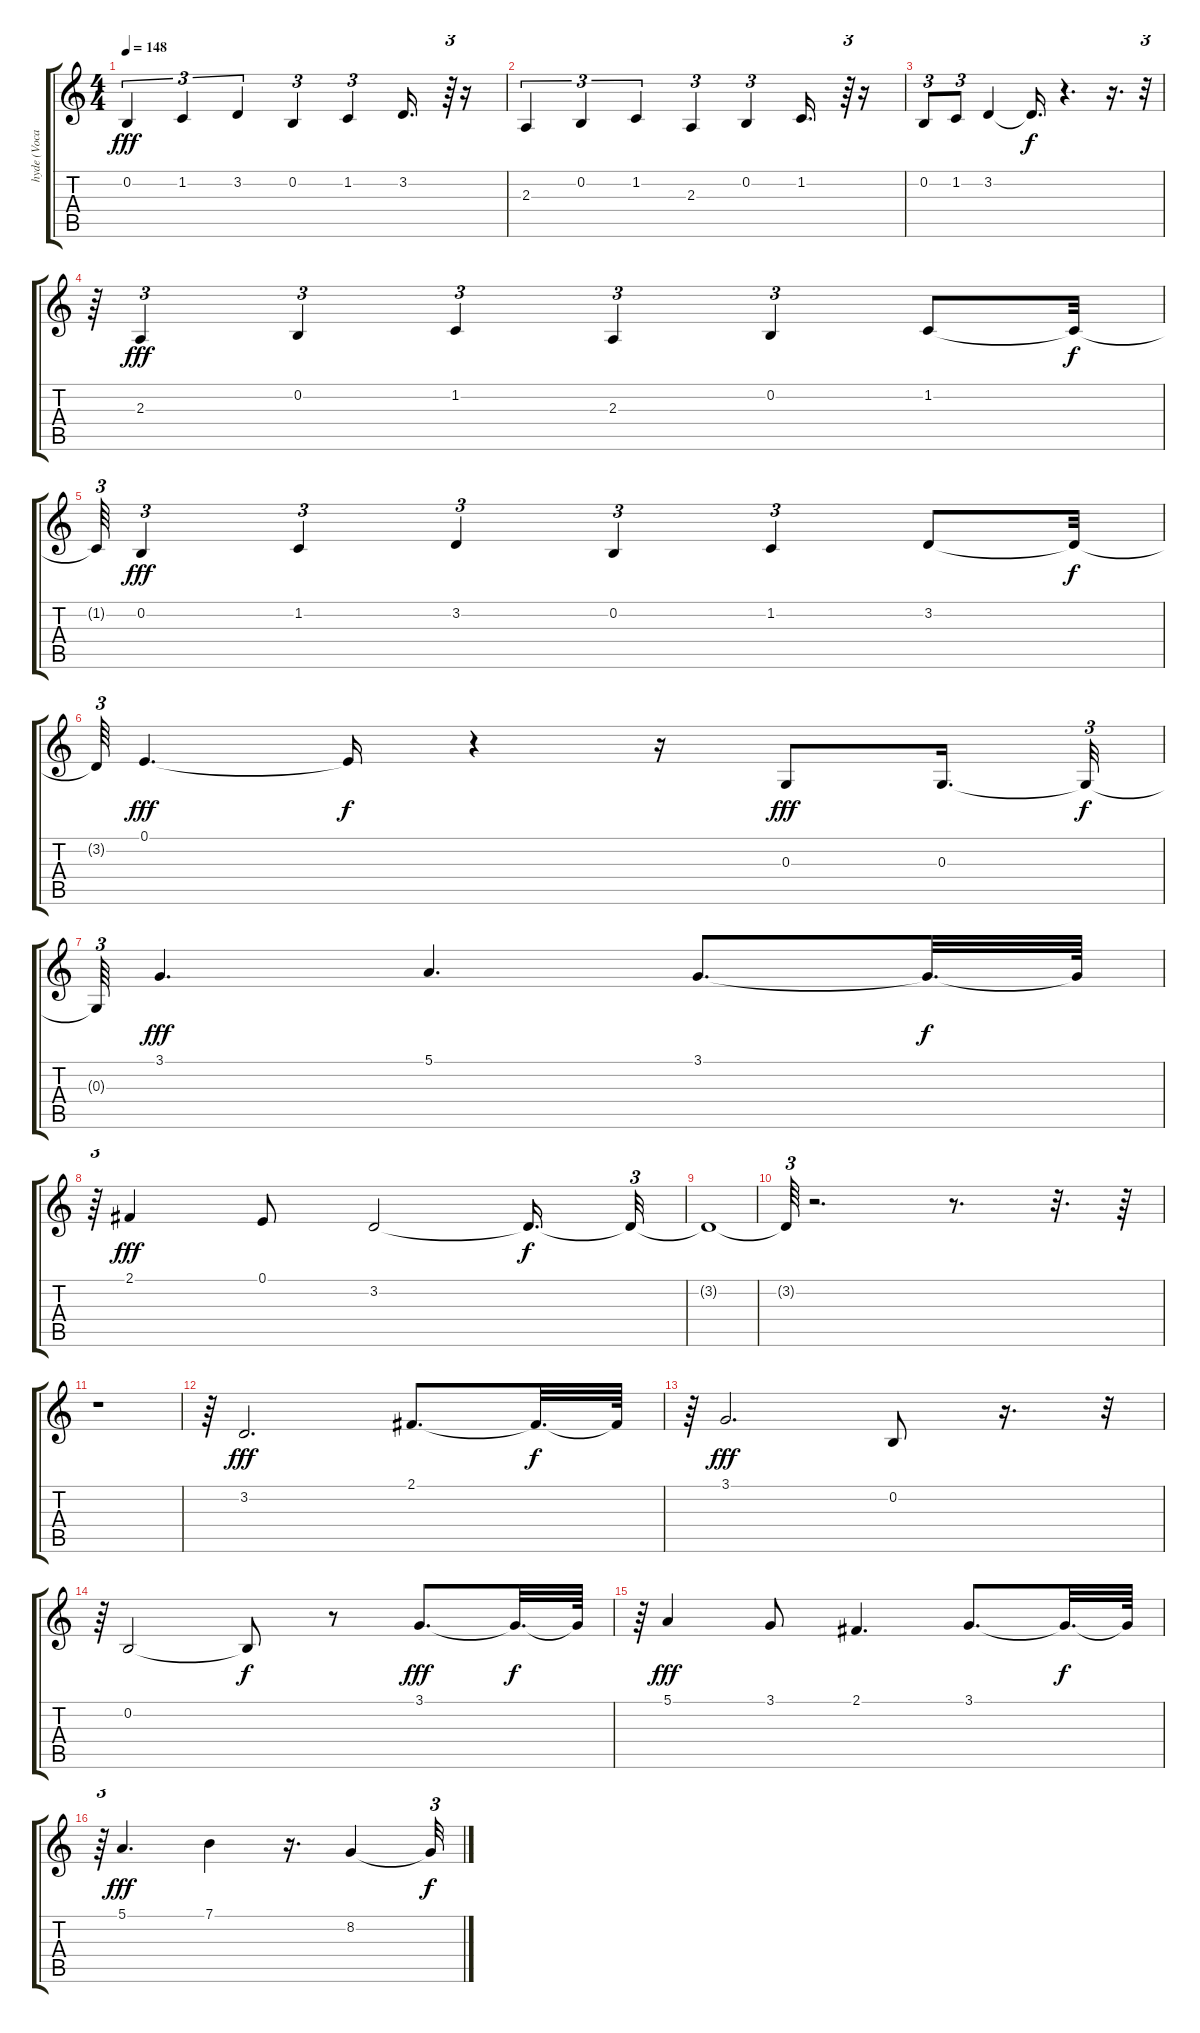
\track ("hyde (Vocals)" "hyde (Voca") {instrument trombone}
\staff {score tabs}
\tuning (E4 B3 G3 D3 A2 E2) {hide}
\ts (4 4)
\tempo 148
\clef g2
\ks c
0.2.4{tu (3 2) dy fff} 1.2.4{tu (3 2)} 3.2.4{tu (3 2)} 0.2.4{tu (3 2)} 1.2.4{tu (3 2)} 3.2.16{d} r.64{tu (3 2)} r.16 |
2.3.4{tu (3 2)} 0.2.4{tu (3 2)} 1.2.4{tu (3 2)} 2.3.4{tu (3 2)} 0.2.4{tu (3 2)} 1.2.16{d} r.64{tu (3 2)} r.16 |
0.2.8{tu (3 2)} 1.2.8{tu (3 2)} 3.2.4 3.2{t}.16{d dy f} r.4{d} r.16{d} r.32{tu (3 2)} |
r.64{tu (3 2)} 2.3.4{tu (3 2) dy fff} 0.2.4{tu (3 2)} 1.2.4{tu (3 2)} 2.3.4{tu (3 2)} 0.2.4{tu (3 2)} 1.2.8 1.2{t}.32{dy f} |
1.2{t}.64{tu (3 2)} 0.2.4{tu (3 2) dy fff} 1.2.4{tu (3 2)} 3.2.4{tu (3 2)} 0.2.4{tu (3 2)} 1.2.4{tu (3 2)} 3.2.8 3.2{t}.32{dy f} |
3.2{t}.64{tu (3 2)} 0.1.4{d dy fff} 0.1{t}.16{dy f} r.4 r.16 0.3.8{dy fff} 0.3.16{d} 0.3{t}.32{tu (3 2) dy f} |
0.3{t}.64{tu (3 2)} 3.1.4{d dy fff} 5.1.4{d} 3.1.8{d} 3.1{t}.32{d dy f} 3.1{t}.64 |
r.64{tu (3 2)} 2.1.4{dy fff} 0.1.8 3.2.2 3.2{t}.16{d dy f} 3.2{t}.32{tu (3 2)} |
3.2{t}.1 |
3.2{t}.64{tu (3 2)} r.2{d} r.8{d} r.32{d} r.64 |
r.1 |
r.64{tu (3 2)} 3.2.2{d dy fff} 2.1.8{d} 2.1{t}.32{d dy f} 2.1{t}.64 |
r.64{tu (3 2)} 3.1.2{d dy fff} 0.2.8 r.16{d} r.32{tu (3 2)} |
r.64{tu (3 2)} 0.2.2 0.2{t}.8{dy f} r.8 3.1.8{d dy fff} 3.1{t}.32{d dy f} 3.1{t}.64 |
r.64{tu (3 2)} 5.1.4{dy fff} 3.1.8 2.1.4{d} 3.1.8{d} 3.1{t}.32{d dy f} 3.1{t}.64 |
r.64{tu (3 2)} 5.1.4{d dy fff} 7.1.4 r.16{d} 8.2.4 8.2{t}.32{tu (3 2) dy f}
